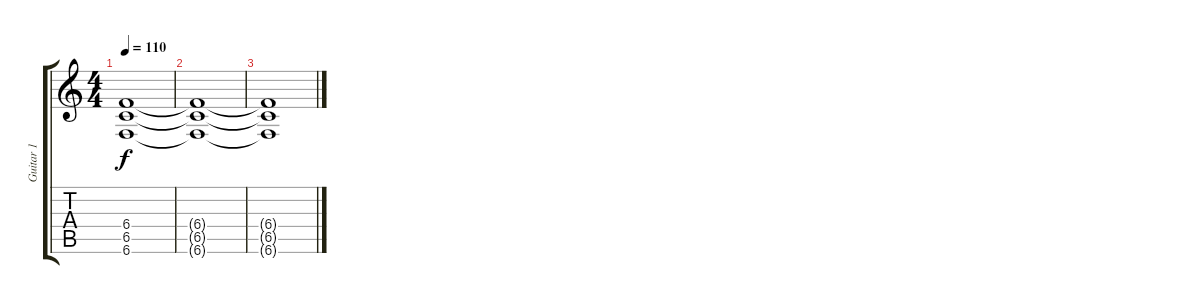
\track ("Guitar 1" "Guitar 1") {instrument distortionguitar}
\staff {score tabs}
\tuning (Db4 Ab3 E3 B2 Gb2 B1) {hide}
\ts (4 4)
\tempo 110
\clef g2
\ks c
(6.4{t} 6.5{t} 6.6{t}).1{dy f} |
(6.4{t} 6.5{t} 6.6{t}).1 |
(6.4{t} 6.5{t} 6.6{t}).1
